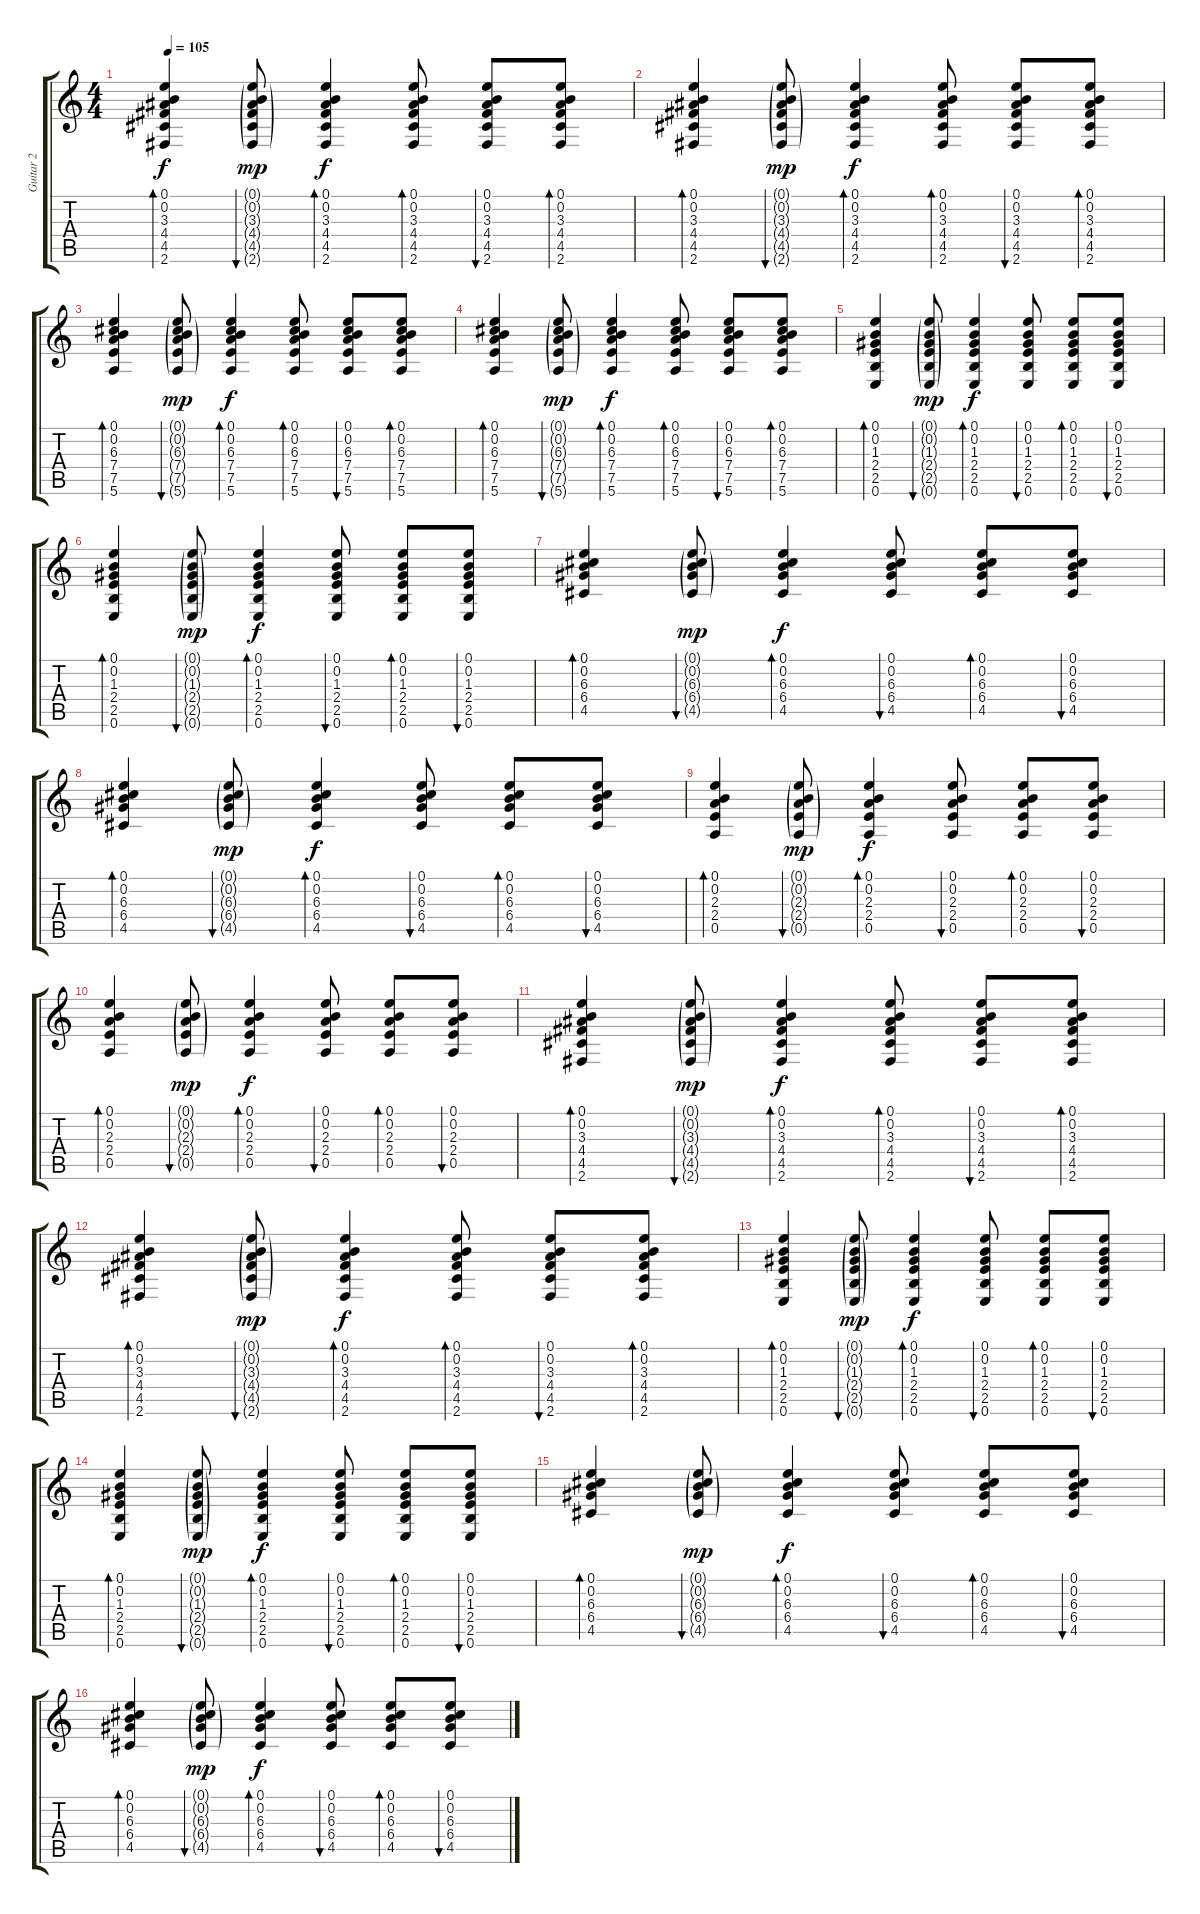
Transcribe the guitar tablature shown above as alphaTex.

\track ("Guitar 2" "Guitar 2") {instrument acousticguitarsteel}
\staff {score tabs}
\tuning (E4 B3 G3 D3 A2 E2) {hide}
\ts (4 4)
\tempo 105
\clef g2
\ks c
(0.1 0.2 3.3 4.4 4.5 2.6).4{bd 60 dy f} (0.1{g} 0.2{g} 3.3{g} 4.4{g} 4.5{g} 2.6{g}).8{bu 60 dy mp} (0.1 0.2 3.3 4.4 4.5 2.6).4{bd 60 dy f} (0.1 0.2 3.3 4.4 4.5 2.6).8{bd 60} (0.1 0.2 3.3 4.4 4.5 2.6).8{bu 60} (0.1 0.2 3.3 4.4 4.5 2.6).8{bd 60} |
(0.1 0.2 3.3 4.4 4.5 2.6).4{bd 60} (0.1{g} 0.2{g} 3.3{g} 4.4{g} 4.5{g} 2.6{g}).8{bu 60 dy mp} (0.1 0.2 3.3 4.4 4.5 2.6).4{bd 60 dy f} (0.1 0.2 3.3 4.4 4.5 2.6).8{bd 60} (0.1 0.2 3.3 4.4 4.5 2.6).8{bu 60} (0.1 0.2 3.3 4.4 4.5 2.6).8{bd 60} |
(0.1 0.2 6.3 7.4 7.5 5.6).4{bd 60} (0.1{g} 0.2{g} 6.3{g} 7.4{g} 7.5{g} 5.6{g}).8{bu 60 dy mp} (0.1 0.2 6.3 7.4 7.5 5.6).4{bd 60 dy f} (0.1 0.2 6.3 7.4 7.5 5.6).8{bd 60} (0.1 0.2 6.3 7.4 7.5 5.6).8{bu 60} (0.1 0.2 6.3 7.4 7.5 5.6).8{bd 60} |
(0.1 0.2 6.3 7.4 7.5 5.6).4{bd 60} (0.1{g} 0.2{g} 6.3{g} 7.4{g} 7.5{g} 5.6{g}).8{bu 60 dy mp} (0.1 0.2 6.3 7.4 7.5 5.6).4{bd 60 dy f} (0.1 0.2 6.3 7.4 7.5 5.6).8{bd 60} (0.1 0.2 6.3 7.4 7.5 5.6).8{bu 60} (0.1 0.2 6.3 7.4 7.5 5.6).8{bd 60} |
(0.1 0.2 1.3 2.4 2.5 0.6).4{bd 60} (0.1{g} 0.2{g} 1.3{g} 2.4{g} 2.5{g} 0.6{g}).8{bu 60 dy mp} (0.1 0.2 1.3 2.4 2.5 0.6).4{bd 60 dy f} (0.1 0.2 1.3 2.4 2.5 0.6).8{bu 60} (0.1 0.2 1.3 2.4 2.5 0.6).8{bd 60} (0.1 0.2 1.3 2.4 2.5 0.6).8{bu 60} |
(0.1 0.2 1.3 2.4 2.5 0.6).4{bd 60} (0.1{g} 0.2{g} 1.3{g} 2.4{g} 2.5{g} 0.6{g}).8{bu 60 dy mp} (0.1 0.2 1.3 2.4 2.5 0.6).4{bd 60 dy f} (0.1 0.2 1.3 2.4 2.5 0.6).8{bu 60} (0.1 0.2 1.3 2.4 2.5 0.6).8{bd 60} (0.1 0.2 1.3 2.4 2.5 0.6).8{bu 60} |
(0.1 0.2 6.3 6.4 4.5).4{bd 60} (0.1{g} 0.2{g} 6.3{g} 6.4{g} 4.5{g}).8{bu 60 dy mp} (0.1 0.2 6.3 6.4 4.5).4{bd 60 dy f} (0.1 0.2 6.3 6.4 4.5).8{bu 60} (0.1 0.2 6.3 6.4 4.5).8{bd 60} (0.1 0.2 6.3 6.4 4.5).8{bu 60} |
(0.1 0.2 6.3 6.4 4.5).4{bd 60} (0.1{g} 0.2{g} 6.3{g} 6.4{g} 4.5{g}).8{bu 60 dy mp} (0.1 0.2 6.3 6.4 4.5).4{bd 60 dy f} (0.1 0.2 6.3 6.4 4.5).8{bu 60} (0.1 0.2 6.3 6.4 4.5).8{bd 60} (0.1 0.2 6.3 6.4 4.5).8{bu 60} |
(0.1 0.2 2.3 2.4 0.5).4{bd 60} (0.1{g} 0.2{g} 2.3{g} 2.4{g} 0.5{g}).8{bu 60 dy mp} (0.1 0.2 2.3 2.4 0.5).4{bd 60 dy f} (0.1 0.2 2.3 2.4 0.5).8{bu 60} (0.1 0.2 2.3 2.4 0.5).8{bd 60} (0.1 0.2 2.3 2.4 0.5).8{bu 60} |
(0.1 0.2 2.3 2.4 0.5).4{bd 60} (0.1{g} 0.2{g} 2.3{g} 2.4{g} 0.5{g}).8{bu 60 dy mp} (0.1 0.2 2.3 2.4 0.5).4{bd 60 dy f} (0.1 0.2 2.3 2.4 0.5).8{bu 60} (0.1 0.2 2.3 2.4 0.5).8{bd 60} (0.1 0.2 2.3 2.4 0.5).8{bu 60} |
(0.1 0.2 3.3 4.4 4.5 2.6).4{bd 60} (0.1{g} 0.2{g} 3.3{g} 4.4{g} 4.5{g} 2.6{g}).8{bu 60 dy mp} (0.1 0.2 3.3 4.4 4.5 2.6).4{bd 60 dy f} (0.1 0.2 3.3 4.4 4.5 2.6).8{bd 60} (0.1 0.2 3.3 4.4 4.5 2.6).8{bu 60} (0.1 0.2 3.3 4.4 4.5 2.6).8{bd 60} |
(0.1 0.2 3.3 4.4 4.5 2.6).4{bd 60} (0.1{g} 0.2{g} 3.3{g} 4.4{g} 4.5{g} 2.6{g}).8{bu 60 dy mp} (0.1 0.2 3.3 4.4 4.5 2.6).4{bd 60 dy f} (0.1 0.2 3.3 4.4 4.5 2.6).8{bd 60} (0.1 0.2 3.3 4.4 4.5 2.6).8{bu 60} (0.1 0.2 3.3 4.4 4.5 2.6).8{bd 60} |
(0.1 0.2 1.3 2.4 2.5 0.6).4{bd 60} (0.1{g} 0.2{g} 1.3{g} 2.4{g} 2.5{g} 0.6{g}).8{bu 60 dy mp} (0.1 0.2 1.3 2.4 2.5 0.6).4{bd 60 dy f} (0.1 0.2 1.3 2.4 2.5 0.6).8{bu 60} (0.1 0.2 1.3 2.4 2.5 0.6).8{bd 60} (0.1 0.2 1.3 2.4 2.5 0.6).8{bu 60} |
(0.1 0.2 1.3 2.4 2.5 0.6).4{bd 60} (0.1{g} 0.2{g} 1.3{g} 2.4{g} 2.5{g} 0.6{g}).8{bu 60 dy mp} (0.1 0.2 1.3 2.4 2.5 0.6).4{bd 60 dy f} (0.1 0.2 1.3 2.4 2.5 0.6).8{bu 60} (0.1 0.2 1.3 2.4 2.5 0.6).8{bd 60} (0.1 0.2 1.3 2.4 2.5 0.6).8{bu 60} |
(0.1 0.2 6.3 6.4 4.5).4{bd 60} (0.1{g} 0.2{g} 6.3{g} 6.4{g} 4.5{g}).8{bu 60 dy mp} (0.1 0.2 6.3 6.4 4.5).4{bd 60 dy f} (0.1 0.2 6.3 6.4 4.5).8{bu 60} (0.1 0.2 6.3 6.4 4.5).8{bd 60} (0.1 0.2 6.3 6.4 4.5).8{bu 60} |
(0.1 0.2 6.3 6.4 4.5).4{bd 60} (0.1{g} 0.2{g} 6.3{g} 6.4{g} 4.5{g}).8{bu 60 dy mp} (0.1 0.2 6.3 6.4 4.5).4{bd 60 dy f} (0.1 0.2 6.3 6.4 4.5).8{bu 60} (0.1 0.2 6.3 6.4 4.5).8{bd 60} (0.1 0.2 6.3 6.4 4.5).8{bu 60}
